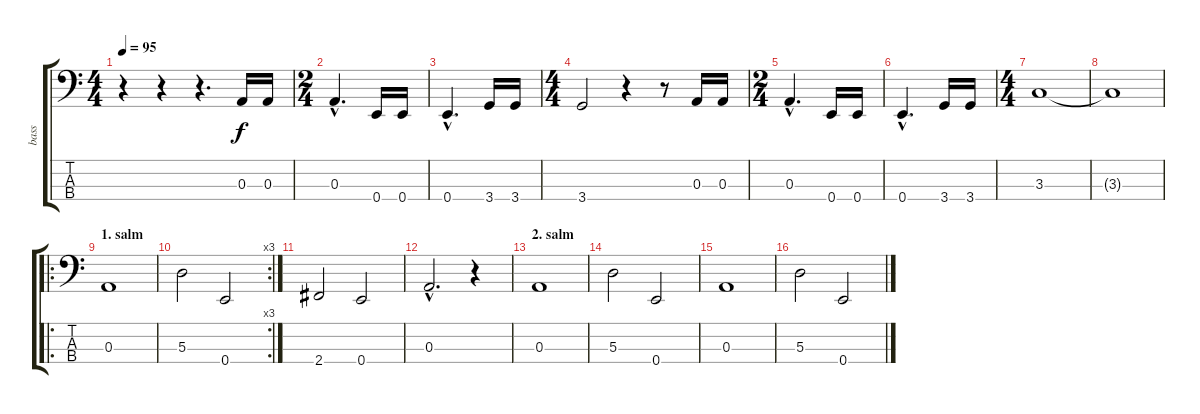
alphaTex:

\track ("bass" "bass") {instrument electricbasspick}
\staff {score tabs}
\tuning (G2 D2 A1 E1) {hide}
\ts (4 4)
\tempo 95
\clef f4
\ks c
r.4{dy f instrument electricbasspick} r.4 r.4{d} 0.3.16 0.3.16 |
\ts (2 4)
0.3{hac}.4{d} 0.4.16 0.4.16 |
0.4{hac}.4{d} 3.4.16 3.4.16 |
\ts (4 4)
3.4.2 r.4 r.8 0.3.16 0.3.16 |
\ts (2 4)
0.3{hac}.4{d} 0.4.16 0.4.16 |
0.4{hac}.4{d} 3.4.16 3.4.16 |
\ts (4 4)
3.3.1 |
3.3{t}.1 |
\ro
\section ("" "1. salm")
0.3.1 |
\rc 3
5.3.2 0.4.2 |
2.4.2 0.4.2 |
0.3{hac}.2{d} r.4 |
\section ("" "2. salm")
0.3.1 |
5.3.2 0.4.2 |
0.3.1 |
5.3.2 0.4.2
